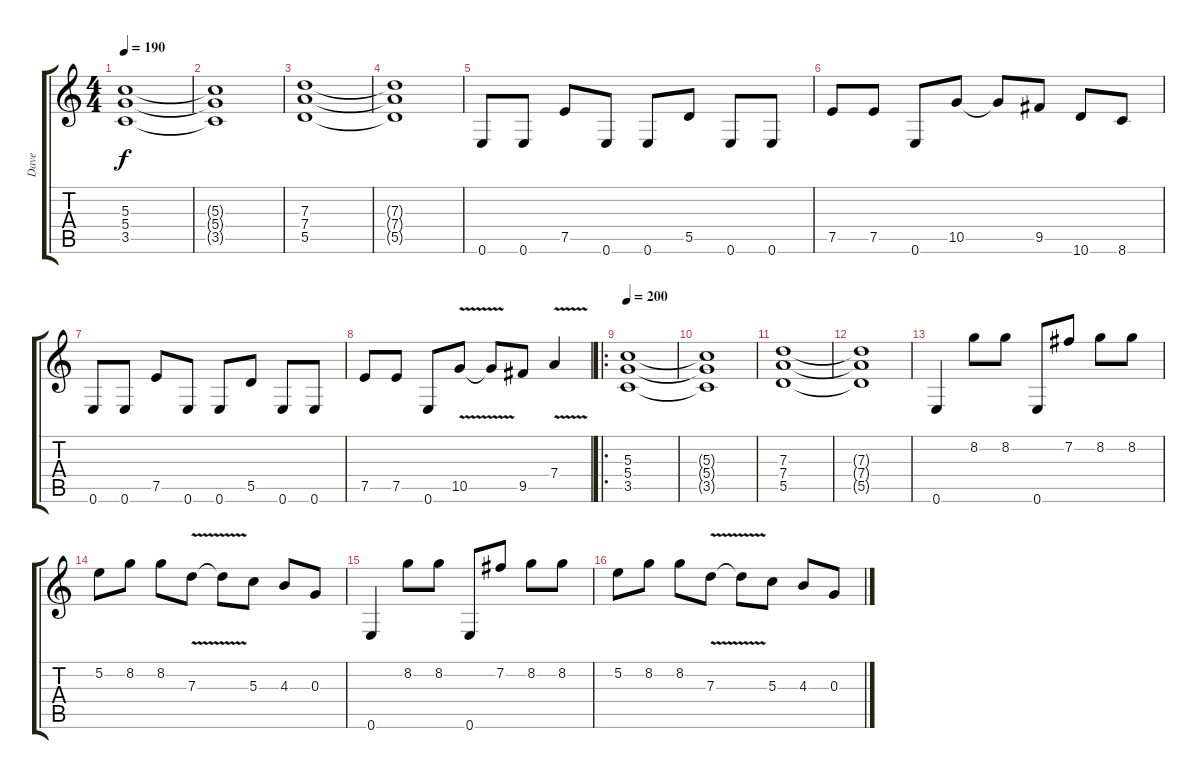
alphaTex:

\track ("Dave" "Dave") {instrument distortionguitar}
\staff {score tabs}
\tuning (E4 B3 G3 D3 A2 E2) {hide}
\ts (4 4)
\tempo 190
\clef g2
\ks c
(5.3 5.4 3.5).1{dy f} |
(5.3{t} 5.4{t} 3.5{t}).1 |
(7.3 7.4 5.5).1 |
(7.3{t} 7.4{t} 5.5{t}).1 |
0.6.8 0.6.8 7.5.8 0.6.8 0.6.8 5.5.8 0.6.8 0.6.8 |
7.5.8 7.5.8 0.6.8 10.5.8 10.5{t}.8 9.5.8 10.6.8 8.6.8 |
0.6.8 0.6.8 7.5.8 0.6.8 0.6.8 5.5.8 0.6.8 0.6.8 |
7.5.8 7.5.8 0.6.8 10.5{v}.8 10.5{t}.8 9.5.8 7.4{v}.4 |
\ro
\tempo 200
(5.3 5.4 3.5).1 |
(5.3{t} 5.4{t} 3.5{t}).1 |
(7.3 7.4 5.5).1 |
(7.3{t} 7.4{t} 5.5{t}).1 |
0.6.4 8.2.8 8.2.8 0.6.8 7.2.8 8.2.8 8.2.8 |
5.2.8 8.2.8 8.2.8 7.3{v}.8 7.3{t}.8 5.3.8 4.3.8 0.3.8 |
0.6.4 8.2.8 8.2.8 0.6.8 7.2.8 8.2.8 8.2.8 |
5.2.8 8.2.8 8.2.8 7.3{v}.8 7.3{t}.8 5.3.8 4.3.8 0.3.8
